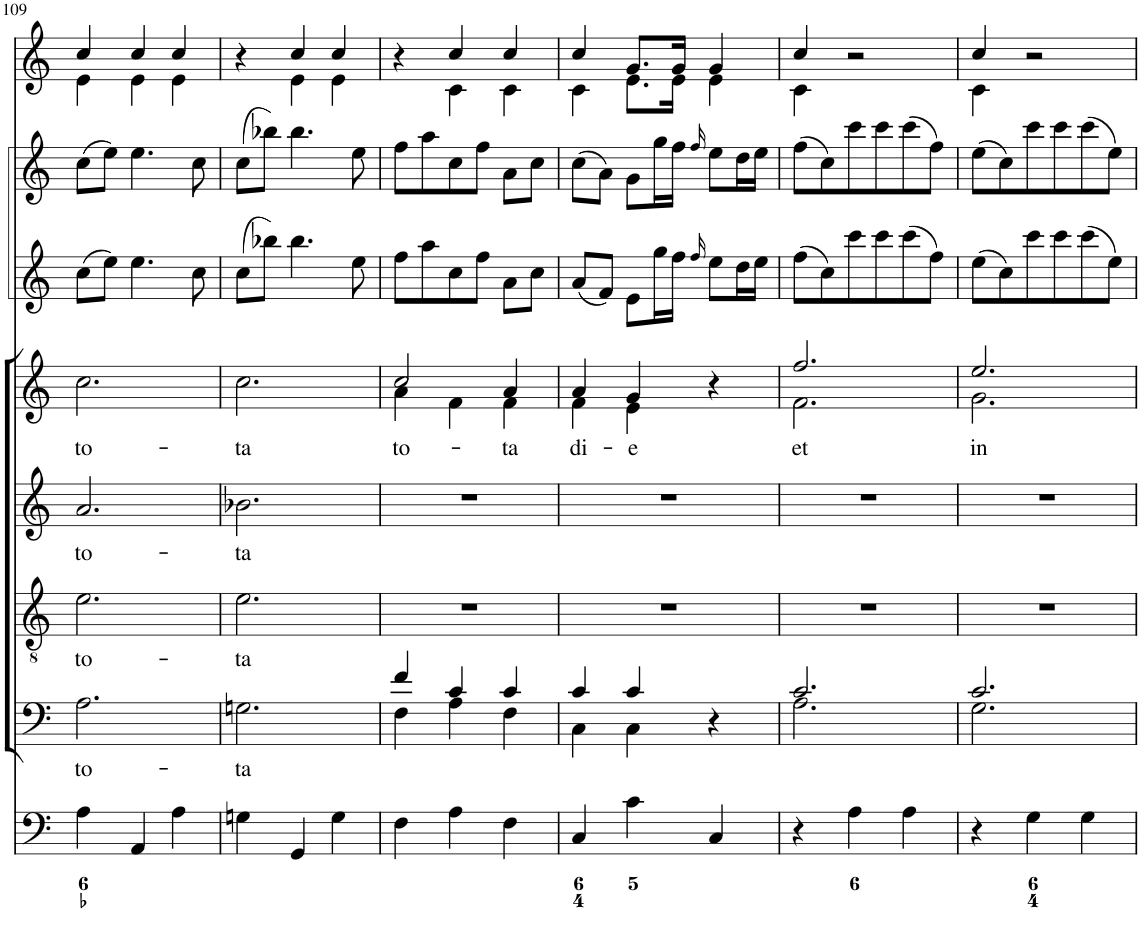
**kern	**kern	**text	**kern	**text	**kern	**text	**kern	**text	**kern	**kern	**kern
*part8	*part7	*part7	*part6	*part6	*part5	*part5	*part4	*part4	*part3	*part2	*part1
*staff8	*staff7	*staff7	*staff6	*staff6	*staff5	*staff5	*staff4	*staff4	*staff3	*staff2	*staff1
*I"Organ	*I"Voice	*	*I"Tenor	*	*I"Alto	*	*I"Voice	*	*I"Violin	*I"Violini	*I"Clarini in C
*	*	*	*	*	*	*	*	*	*I'Vln	*I'Vln	*
!!LO:PB:g=z
*clefF4	*clefF4	*	*clefGv2	*	*clefG2	*	*clefG2	*	*clefG2	*clefG2	*clefG2
*k[]	*k[]	*	*k[]	*	*k[]	*	*k[]	*	*k[]	*k[]	*k[]
*M3/4	*M3/4	*	*M3/4	*	*M3/4	*	*M3/4	*	*M3/4	*M3/4	*M3/4
=109	=109	=109	=109	=109	=109	=109	=109	=109	=109	=109	=109
!	!	!LO:LY:b	!	!LO:LY:b	!	!LO:LY:b	!	!LO:LY:b	!	!	!
*	*	*	*	*	*	*	*	*	*	*	*^
4A\	2.A\	to-	2.e\	to-	2.a/	to-	2.cc\	to-	(8cc\L	(8cc\L	4cc/	4e\
.	.	.	.	.	.	.	.	.	8ee\J)	8ee\J)	.	.
4AA/	.	.	.	.	.	.	.	.	4.ee\	4.ee\	4cc/	4e\
4A\	.	.	.	.	.	.	.	.	.	.	4cc/	4e\
.	.	.	.	.	.	.	.	.	8cc\	8cc\	.	.
=110	=110	=110	=110	=110	=110	=110	=110	=110	=110	=110	=110	=110
!	!	!LO:LY:b	!	!LO:LY:b	!	!LO:LY:b	!	!LO:LY:b	!	!	!	!
4Gn\	2.Gn\	-ta	2.e\	-ta	2.b-X\	-ta	2.cc\	-ta	(8cc\L	(8cc\L	4r	4ryy
.	.	.	.	.	.	.	.	.	8bb-X\J)	8bb-X\J)	.	.
4GG/	.	.	.	.	.	.	.	.	4.bb-\	4.bb-\	4cc/	4e\
4G\	.	.	.	.	.	.	.	.	.	.	4cc/	4e\
.	.	.	.	.	.	.	.	.	8ee\	8ee\	.	.
=111	=111	=111	=111	=111	=111	=111	=111	=111	=111	=111	=111	=111
*	*^	*	*	*	*	*	*	*	*	*	*	*
!	!	!	!	!	!	!	!	!	!LO:LY:b	!	!	!	!
*	*	*	*	*	*	*	*	*^	*	*	*	*	*
4F\	4f/	4F\	.	2.r	.	2.r	.	2cc/	4a\	to-	8ff\L	8ff\L	4r	4ryy
.	.	.	.	.	.	.	.	.	.	.	8aa\	8aa\	.	.
4A\	4c/	4A\	.	.	.	.	.	.	4f\	.	8cc\	8cc\	4cc/	4c\
.	.	.	.	.	.	.	.	.	.	.	8ff\J	8ff\J	.	.
!	!	!	!	!	!	!	!	!	!	!LO:LY:b	!	!	!	!
4F\	4c/	4F\	.	.	.	.	.	4a/	4f\	-ta	8a\L	8a\L	4cc/	4c\
.	.	.	.	.	.	.	.	.	.	.	8cc\J	8cc\J	.	.
=112	=112	=112	=112	=112	=112	=112	=112	=112	=112	=112	=112	=112	=112	=112
!	!	!	!	!	!	!	!	!	!	!LO:LY:b	!	!	!	!
4C/	4c/	4C\	.	2.r	.	2.r	.	4a/	4f\	di-	(8a/L	(8cc\L	4cc/	4c\
.	.	.	.	.	.	.	.	.	.	.	8f/J)	8a\J)	.	.
!	!	!	!	!	!	!	!	!	!	!LO:LY:b	!	!	!	!
4c\	4c/	4C\	.	.	.	.	.	4g/	4e\	-e	8e\L	8g\L	8.g/L	8.e\L
.	.	.	.	.	.	.	.	.	.	.	16gg\L	16gg\L	.	.
.	.	.	.	.	.	.	.	.	.	.	16ff\JJ	16ff\JJ	16g/Jk	16e\Jk
.	.	.	.	.	.	.	.	.	.	.	16qff/	16qff/	.	.
4C/	4r	4ryy	.	.	.	.	.	4r	4ryy	.	8ee\L	8ee\L	4g/	4e\
.	.	.	.	.	.	.	.	.	.	.	16dd\L	16dd\L	.	.
.	.	.	.	.	.	.	.	.	.	.	16ee\JJ	16ee\JJ	.	.
=113	=113	=113	=113	=113	=113	=113	=113	=113	=113	=113	=113	=113	=113	=113
!	!	!	!	!	!	!	!	!	!	!LO:LY:b	!	!	!	!
4r	2.c/	2.A\	.	2.r	.	2.r	.	2.ff/	2.f\	et	(8ff\L	(8ff\L	4cc/	4c\
.	.	.	.	.	.	.	.	.	.	.	8cc\)	8cc\)	.	.
4A\	.	.	.	.	.	.	.	.	.	.	8ccc\	8ccc\	2r	2ryy
.	.	.	.	.	.	.	.	.	.	.	8ccc\	8ccc\	.	.
4A\	.	.	.	.	.	.	.	.	.	.	(8ccc\	(8ccc\	.	.
.	.	.	.	.	.	.	.	.	.	.	8ff\J)	8ff\J)	.	.
=114	=114	=114	=114	=114	=114	=114	=114	=114	=114	=114	=114	=114	=114	=114
!	!	!	!	!	!	!	!	!	!	!LO:LY:b	!	!	!	!
4r	2.c/	2.G\	.	2.r	.	2.r	.	2.ee/	2.g\	in	(8ee\L	(8ee\L	4cc/	4c\
.	.	.	.	.	.	.	.	.	.	.	8cc\)	8cc\)	.	.
4G\	.	.	.	.	.	.	.	.	.	.	8ccc\	8ccc\	2r	2ryy
.	.	.	.	.	.	.	.	.	.	.	8ccc\	8ccc\	.	.
4G\	.	.	.	.	.	.	.	.	.	.	(8ccc\	(8ccc\	.	.
.	.	.	.	.	.	.	.	.	.	.	8ee\J)	8ee\J)	.	.
*	*v	*v	*	*	*	*	*	*v	*v	*	*	*	*v	*v
=	=	=	=	=	=	=	=	=	=	=	=
*-	*-	*-	*-	*-	*-	*-	*-	*-	*-	*-	*-
